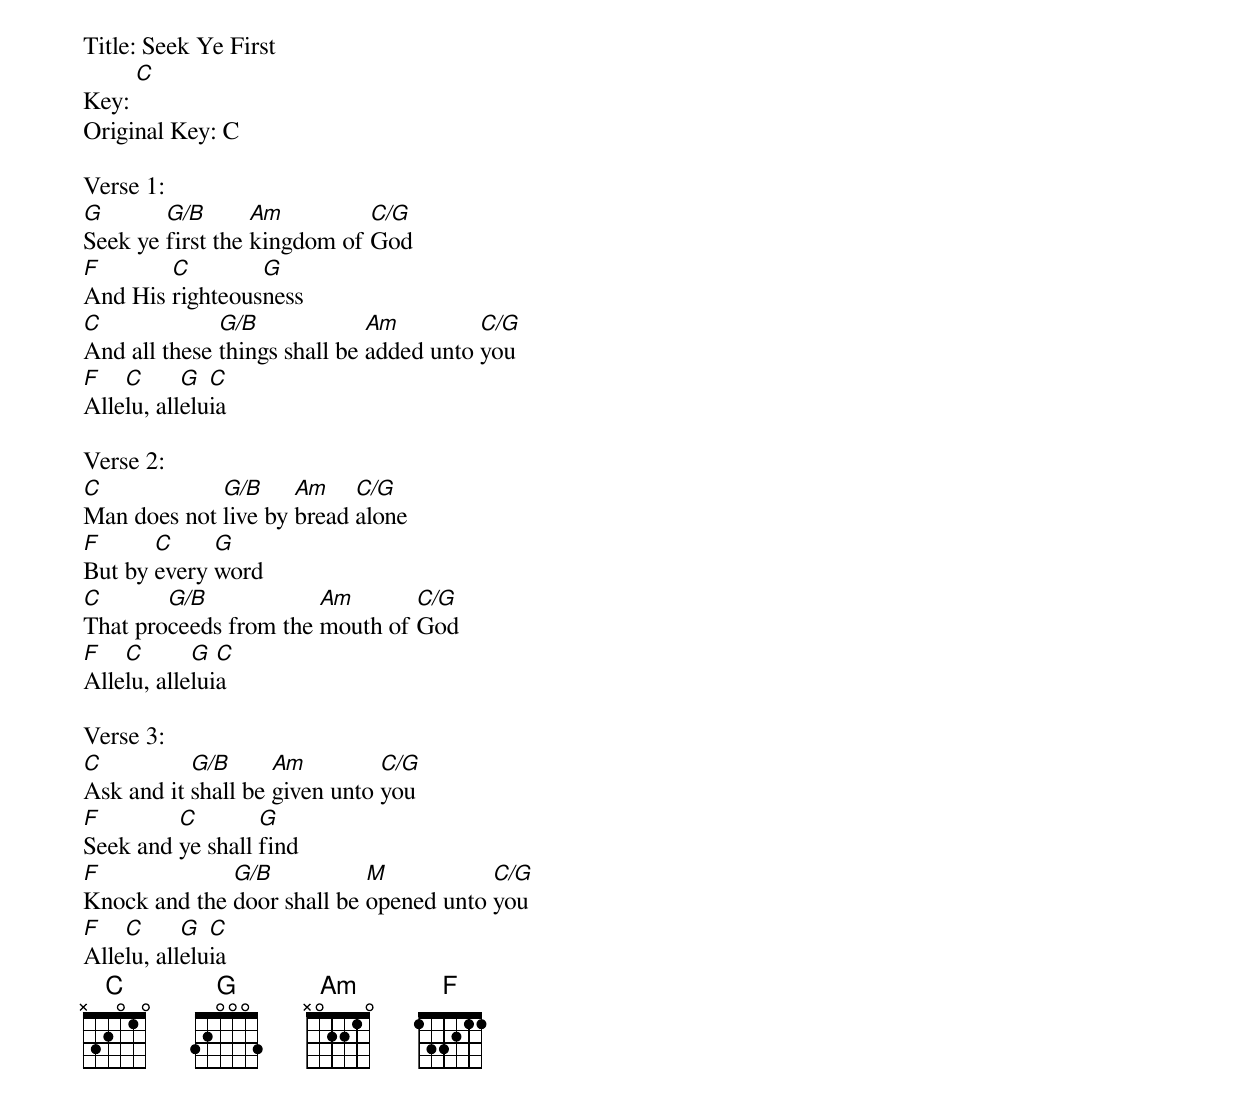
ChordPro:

Title: Seek Ye First
Key: [C]
Original Key: C

Verse 1:
[G]Seek ye [G/B]first the [Am]kingdom of [C/G]God
[F]And His [C]righteous[G]ness
[C]And all these [G/B]things shall be [Am]added unto [C/G]you
[F]Alle[C]lu, all[G]elu[C]ia

Verse 2:
[C]Man does not [G/B]live by [Am]bread [C/G]alone
[F]But by [C]every [G]word
[C]That pro[G/B]ceeds from the [Am]mouth of [C/G]God
[F]Alle[C]lu, alle[G]lui[C]a

Verse 3:
[C]Ask and it [G/B]shall be [Am]given unto [C/G]you
[F]Seek and [C]ye shall [G]find
[F]Knock and the [G/B]door shall be [M]opened unto [C/G]you
[F]Alle[C]lu, all[G]elu[C]ia
